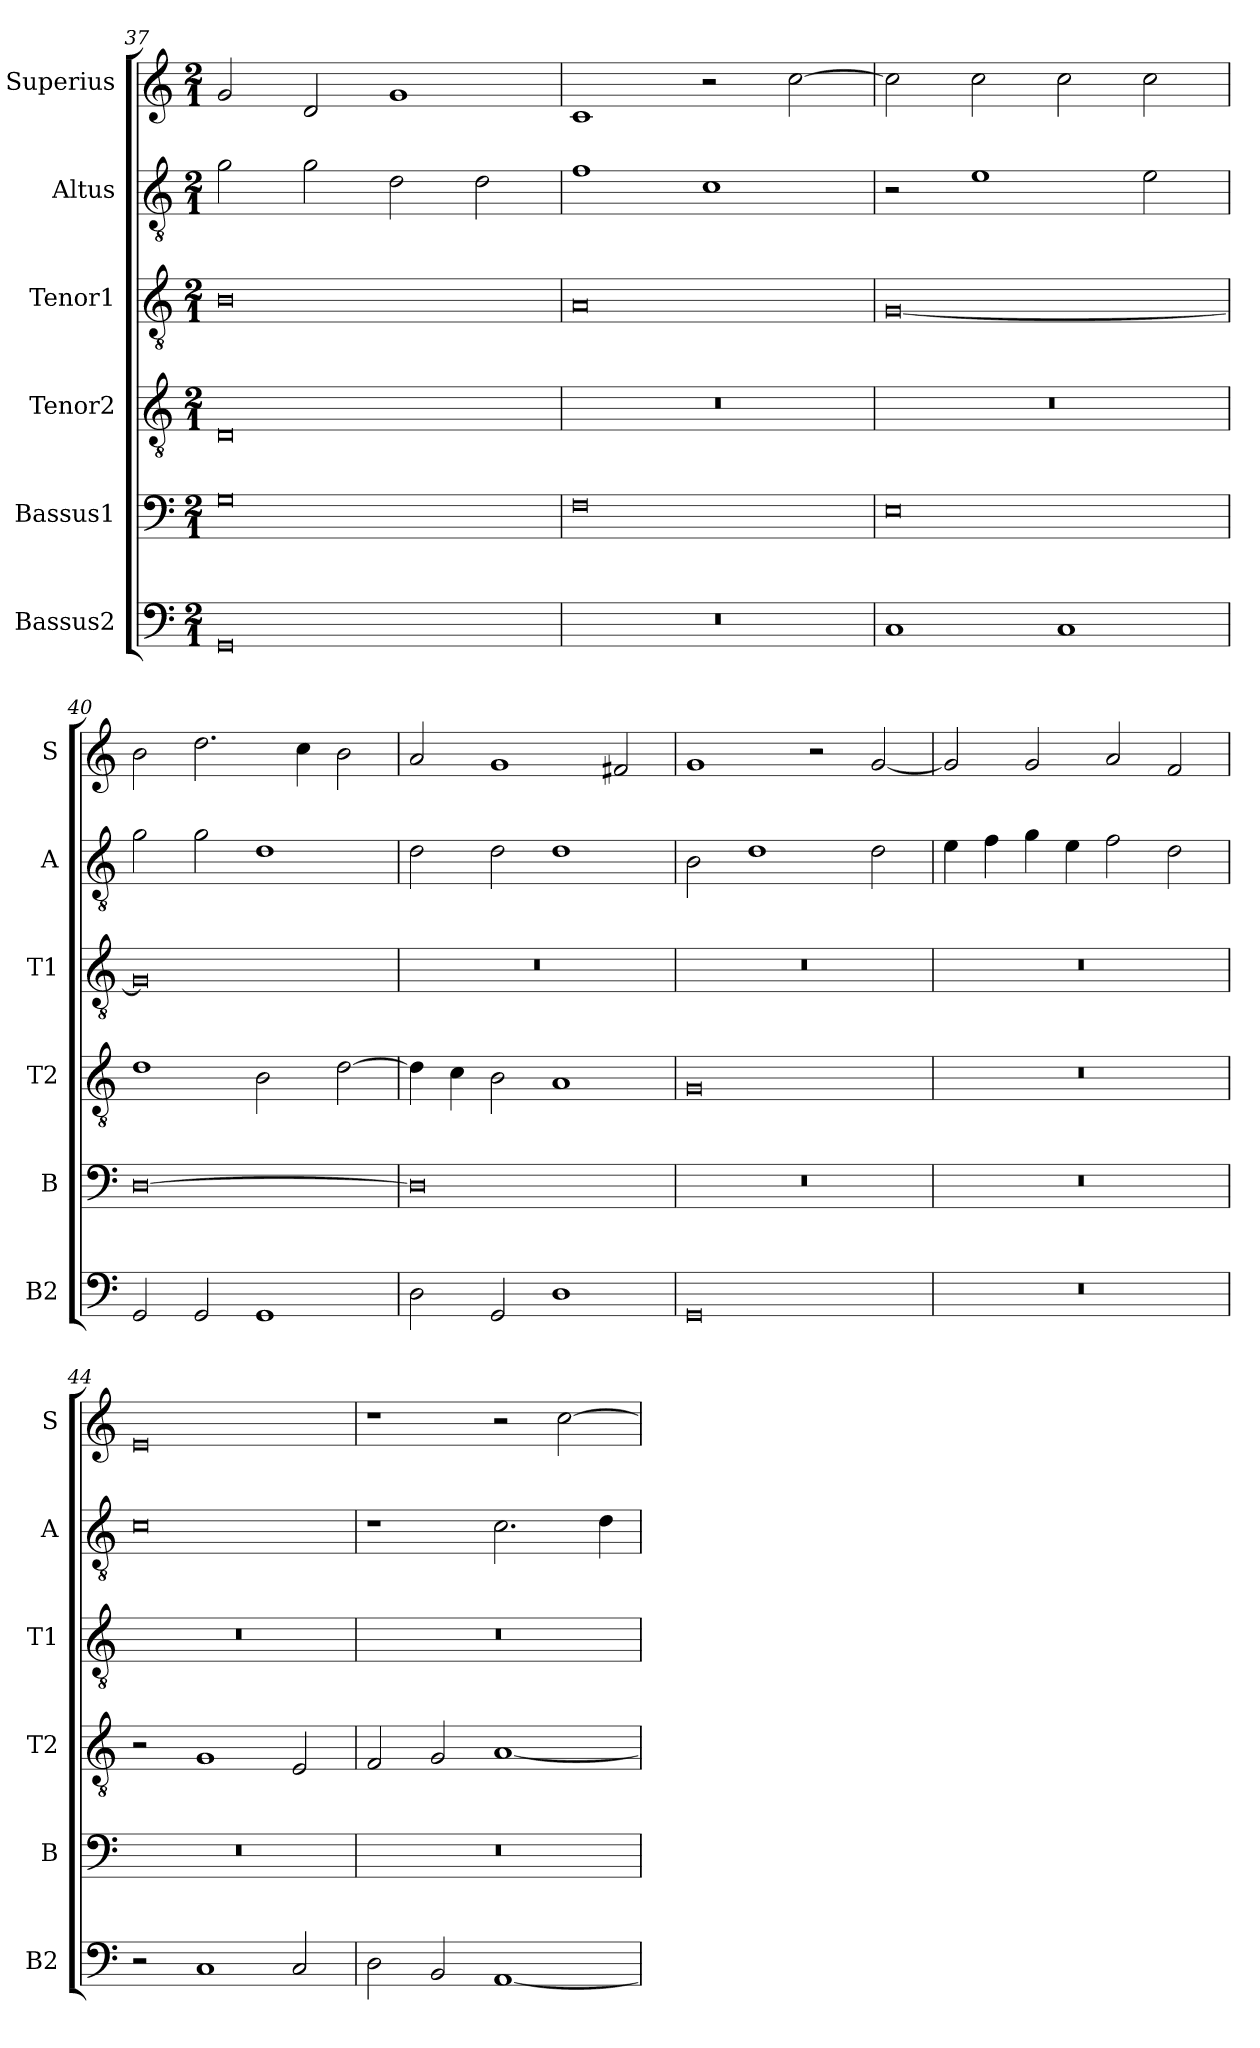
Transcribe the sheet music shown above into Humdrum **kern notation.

**kern	**kern	**kern	**kern	**kern	**kern
*part6	*part5	*part4	*part3	*part2	*part1
*staff6	*staff5	*staff4	*staff3	*staff2	*staff1
*I"Bassus2	*I"Bassus1	*I"Tenor2	*I"Tenor1	*I"Altus	*I"Superius
*I'B2	*I'B	*I'T2	*I'T1	*I'A	*I'S
*clefF4	*clefF4	*clefGv2	*clefGv2	*clefGv2	*clefG2
*k[]	*k[]	*k[]	*k[]	*k[]	*k[]
*M2/1	*M2/1	*M2/1	*M2/1	*M2/1	*M2/1
=37	=37	=37	=37	=37	=37
0GG	0G	0D	0B	2g\	2g/
.	.	.	.	2g\	2d/
.	.	.	.	2d\	1g
.	.	.	.	2d\	.
=38	=38	=38	=38	=38	=38
0r	0F	0r	0A	1f	1c
.	.	.	.	1c	2r
.	.	.	.	.	[2cc\
=39	=39	=39	=39	=39	=39
1C	0E	0r	[0G	2r	2cc\]
.	.	.	.	1e	2cc\
1C	.	.	.	.	2cc\
.	.	.	.	2e\	2cc\
=40	=40	=40	=40	=40	=40
2GG/	[0D	1d	0G]	2g\	2b\
2GG/	.	.	.	2g\	2.dd\
1GG	.	2B\	.	1d	.
.	.	.	.	.	4cc\
.	.	[2d\	.	.	2b\
=41	=41	=41	=41	=41	=41
2D\	0D]	4d\]	0r	2d\	2a/
.	.	4c\	.	.	.
2GG/	.	2B\	.	2d\	1g
1D	.	1A	.	1d	.
.	.	.	.	.	2f#X/
=42	=42	=42	=42	=42	=42
0GG	0r	0G	0r	2B\	1g
.	.	.	.	1d	.
.	.	.	.	.	2r
.	.	.	.	2d\	[2g/
=43	=43	=43	=43	=43	=43
0r	0r	0r	0r	4e\	2g/]
.	.	.	.	4f\	.
.	.	.	.	4g\	2g/
.	.	.	.	4e\	.
.	.	.	.	2f\	2a/
.	.	.	.	2d\	2f/
=44	=44	=44	=44	=44	=44
2r	0r	2r	0r	0c	0e
1C	.	1G	.	.	.
2C/	.	2E/	.	.	.
=45	=45	=45	=45	=45	=45
2D\	0r	2F/	0r	1r	1r
2BB/	.	2G/	.	.	.
[1AA	.	[1A	.	2.c\	2r
.	.	.	.	.	[2cc\
.	.	.	.	4d\	.
=	=	=	=	=	=
*-	*-	*-	*-	*-	*-
